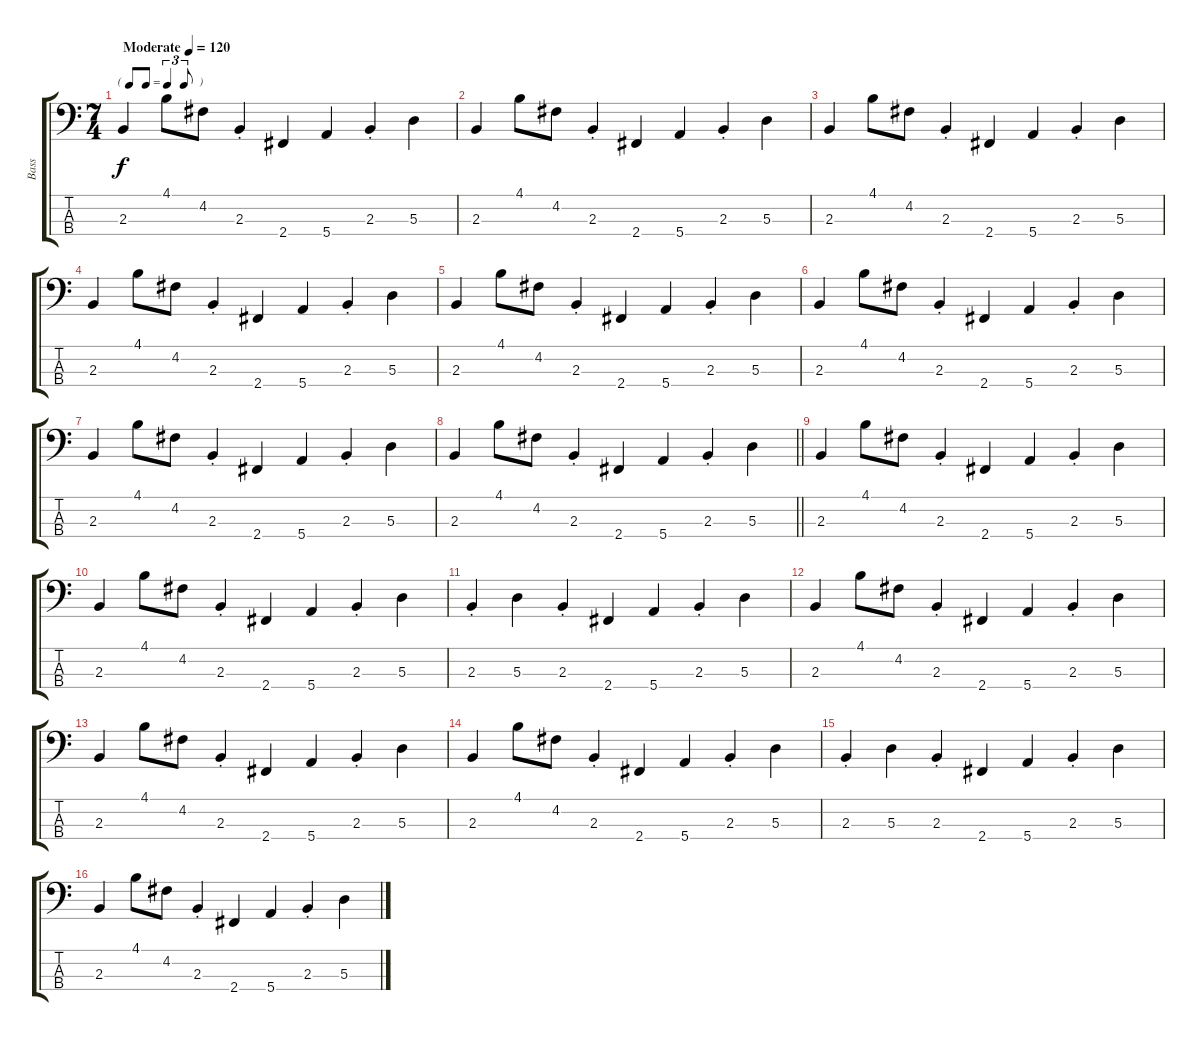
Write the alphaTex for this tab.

\track ("Bass" "Bass") {instrument electricbasspick}
\staff {score tabs}
\tuning (G2 D2 A1 E1) {hide}
\ts (7 4)
\tf triplet8th
\tempo (120 "Moderate")
\clef f4
\ks c
2.3.4{dy f instrument electricbasspick} 4.1.8 4.2.8 2.3{st}.4 2.4.4 5.4.4 2.3{st}.4 5.3.4 |
2.3.4 4.1.8 4.2.8 2.3{st}.4 2.4.4 5.4.4 2.3{st}.4 5.3.4 |
2.3.4 4.1.8 4.2.8 2.3{st}.4 2.4.4 5.4.4 2.3{st}.4 5.3.4 |
2.3.4 4.1.8 4.2.8 2.3{st}.4 2.4.4 5.4.4 2.3{st}.4 5.3.4 |
2.3.4 4.1.8 4.2.8 2.3{st}.4 2.4.4 5.4.4 2.3{st}.4 5.3.4 |
2.3.4 4.1.8 4.2.8 2.3{st}.4 2.4.4 5.4.4 2.3{st}.4 5.3.4 |
2.3.4 4.1.8 4.2.8 2.3{st}.4 2.4.4 5.4.4 2.3{st}.4 5.3.4 |
\barLineRight lightlight
2.3.4 4.1.8 4.2.8 2.3{st}.4 2.4.4 5.4.4 2.3{st}.4 5.3.4 |
2.3.4 4.1.8 4.2.8 2.3{st}.4 2.4.4 5.4.4 2.3{st}.4 5.3.4 |
2.3.4 4.1.8 4.2.8 2.3{st}.4 2.4.4 5.4.4 2.3{st}.4 5.3.4 |
2.3{st}.4 5.3.4 2.3{st}.4 2.4.4 5.4.4 2.3{st}.4 5.3.4 |
2.3.4 4.1.8 4.2.8 2.3{st}.4 2.4.4 5.4.4 2.3{st}.4 5.3.4 |
2.3.4 4.1.8 4.2.8 2.3{st}.4 2.4.4 5.4.4 2.3{st}.4 5.3.4 |
2.3.4 4.1.8 4.2.8 2.3{st}.4 2.4.4 5.4.4 2.3{st}.4 5.3.4 |
2.3{st}.4 5.3.4 2.3{st}.4 2.4.4 5.4.4 2.3{st}.4 5.3.4 |
2.3.4 4.1.8 4.2.8 2.3{st}.4 2.4.4 5.4.4 2.3{st}.4 5.3.4
